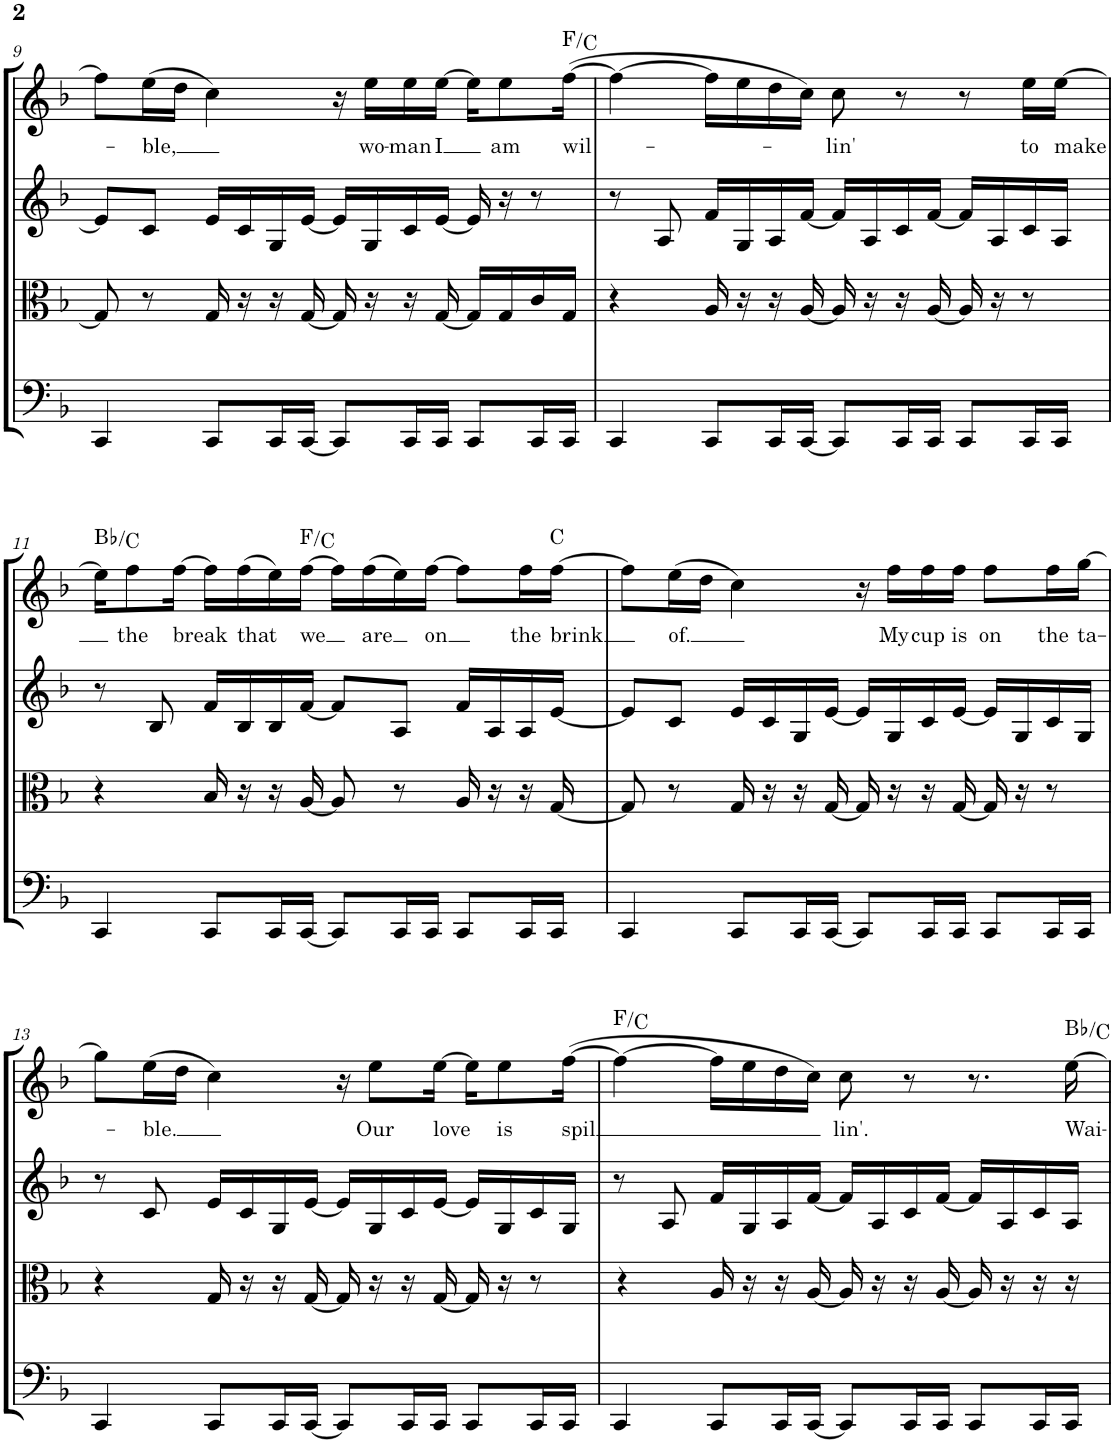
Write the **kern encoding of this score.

**kern	**kern	**kern	**kern	**text	**harte
*part4	*part3	*part2	*part1	*part1	*part1
*staff4	*staff3	*staff2	*staff1	*staff1	*
*I"Violoncello	*I"Viola	*I"Violin II	*I"Violin I	*	*
*I'Vc	*I'Vla	*I'Vln	*I'Vln	*	*
!!LO:PB:g=z
*clefF4	*clefC3	*clefG2	*clefG2	*	*
*k[b-]	*k[b-]	*k[b-]	*k[b-]	*	*
*M4/4	*M4/4	*M4/4	*M4/4	*	*
=9	=9	=9	=9	=9	=9
4CC/	8G/]	8e/L]	8ff\L]	.	.
!	!	!	!	!LO:LY:b	!
.	8r	8c/J	(16ee\L	-ble,	.
.	.	.	16dd\JJ	.	.
8CC/L	16G/	16e/LL	4cc\)	.	.
.	16r	16c/	.	.	.
16CC/L	16r	16G/	.	.	.
[16CC/JJ	[16G/	[16e/JJ	.	.	.
8CC/L]	16G/]	16e/LL]	16r	.	.
!	!	!	!	!LO:LY:b	!
.	16r	16G/	16ee\LL	wo-	.
!	!	!	!	!LO:LY:b	!
16CC/L	16r	16c/	16ee\	-man	.
!	!	!	!	!LO:LY:b	!
16CC/JJ	[16G/	[16e/JJ	[16ee\JJ	I	.
8CC/L	16G/LL]	16e/]	16ee\KL]	.	.
!	!	!	!	!LO:LY:b	!
.	16G/	16r	8ee\	am	.
16CC/L	16c/	8r	.	.	.
!	!	!	!	!LO:LY:b	!
16CC/JJ	16G/JJ	.	([16ff\Jk	wil-	F:maj/5
=10	=10	=10	=10	=10	=10
4CC/	4r	8r	4ff\_	.	.
.	.	8A/	.	.	.
8CC/L	16A/	16f/LL	16ff\LL]	.	.
.	16r	16G/	16ee\	.	.
16CC/L	16r	16A/	16dd\	.	.
[16CC/JJ	[16A/	[16f/JJ	16cc\JJ)	.	.
!	!	!	!	!LO:LY:b	!
8CC/L]	16A/]	16f/LL]	8cc\	-lin'	.
.	16r	16A/	.	.	.
16CC/L	16r	16c/	8r	.	.
16CC/JJ	[16A/	[16f/JJ	.	.	.
8CC/L	16A/]	16f/LL]	8r	.	.
.	16r	16A/	.	.	.
!	!	!	!	!LO:LY:b	!
16CC/L	8r	16c/	16ee\LL	to	.
!	!	!	!	!LO:LY:b	!
16CC/JJ	.	16A/JJ	[16ee\JJ	make	.
!!LO:LB:g=z
=11	=11	=11	=11	=11	=11
4CC/	4r	8r	16ee\KL]	.	Bb:maj/2
!	!	!	!	!LO:LY:b	!
.	.	.	8ff\	the	.
.	.	8B-/	.	.	.
!	!	!	!	!LO:LY:b	!
.	.	.	[16ff\Jk	break	.
8CC/L	16B-/	16f/LL	16ff\LL]	.	.
!	!	!	!	!LO:LY:b	!
.	16r	16B-/	(16ff\	that	.
16CC/L	16r	16B-/	16ee\)	.	.
!	!	!	!	!LO:LY:b	!
[16CC/JJ	[16A/	[16f/JJ	[16ff\JJ	we	F:maj/5
8CC/L]	8A/]	8f/L]	16ff\LL]	.	.
!	!	!	!	!LO:LY:b	!
.	.	.	(16ff\	are	.
16CC/L	8r	8A/J	16ee\)	.	.
!	!	!	!	!LO:LY:b	!
16CC/JJ	.	.	[16ff\JJ	on	.
8CC/L	16A/	16f/LL	8ff\L]	.	.
.	16r	16A/	.	.	.
!	!	!	!	!LO:LY:b	!
16CC/L	16r	16A/	16ff\L	the	.
!	!	!	!	!LO:LY:b	!
16CC/JJ	[16G/	[16e/JJ	[16ff\JJ	brink	C:maj
=12	=12	=12	=12	=12	=12
4CC/	8G/]	8e/L]	8ff\L]	.	.
!	!	!	!	!LO:LY:b	!
.	8r	8c/J	(16ee\L	of.	.
.	.	.	16dd\JJ	.	.
8CC/L	16G/	16e/LL	4cc\)	.	.
.	16r	16c/	.	.	.
16CC/L	16r	16G/	.	.	.
[16CC/JJ	[16G/	[16e/JJ	.	.	.
8CC/L]	16G/]	16e/LL]	16r	.	.
!	!	!	!	!LO:LY:b	!
.	16r	16G/	16ff\LL	My	.
!	!	!	!	!LO:LY:b	!
16CC/L	16r	16c/	16ff\	cup	.
!	!	!	!	!LO:LY:b	!
16CC/JJ	[16G/	[16e/JJ	16ff\JJ	is	.
!	!	!	!	!LO:LY:b	!
8CC/L	16G/]	16e/LL]	8ff\L	on	.
.	16r	16G/	.	.	.
!	!	!	!	!LO:LY:b	!
16CC/L	8r	16c/	16ff\L	the	.
!	!	!	!	!LO:LY:b	!
16CC/JJ	.	16G/JJ	[16gg\JJ	ta-	.
!!LO:LB:g=z
=13	=13	=13	=13	=13	=13
4CC/	4r	8r	8gg\L]	.	.
!	!	!	!	!LO:LY:b	!
.	.	8c/	(16ee\L	-ble.	.
.	.	.	16dd\JJ	.	.
8CC/L	16G/	16e/LL	4cc\)	.	.
.	16r	16c/	.	.	.
16CC/L	16r	16G/	.	.	.
[16CC/JJ	[16G/	[16e/JJ	.	.	.
8CC/L]	16G/]	16e/LL]	16r	.	.
!	!	!	!	!LO:LY:b	!
.	16r	16G/	8ee\L	Our	.
16CC/L	16r	16c/	.	.	.
!	!	!	!	!LO:LY:b	!
16CC/JJ	[16G/	[16e/JJ	[16ee\Jk	love	.
8CC/L	16G/]	16e/LL]	16ee\KL]	.	.
!	!	!	!	!LO:LY:b	!
.	16r	16G/	8ee\	is	.
16CC/L	8r	16c/	.	.	.
!	!	!	!	!LO:LY:b	!
16CC/JJ	.	16G/JJ	([16ff\Jk	-spil	.
=14	=14	=14	=14	=14	=14
4CC/	4r	8r	4ff\_	.	F:maj/5
.	.	8A/	.	.	.
8CC/L	16A/	16f/LL	16ff\LL]	.	.
.	16r	16G/	16ee\	.	.
16CC/L	16r	16A/	16dd\	.	.
[16CC/JJ	[16A/	[16f/JJ	16cc\JJ)	.	.
!	!	!	!	!LO:LY:b	!
8CC/L]	16A/]	16f/LL]	8cc\	lin'.	.
.	16r	16A/	.	.	.
16CC/L	16r	16c/	8r	.	.
16CC/JJ	[16A/	[16f/JJ	.	.	.
8CC/L	16A/]	16f/LL]	8.r	.	.
.	16r	16A/	.	.	.
16CC/L	16r	16c/	.	.	.
!	!	!	!	!LO:LY:b	!
16CC/JJ	16r	16A/JJ	[16ee\	Wai-	Bb:maj/2
=	=	=	=	=	=
*-	*-	*-	*-	*-	*-
